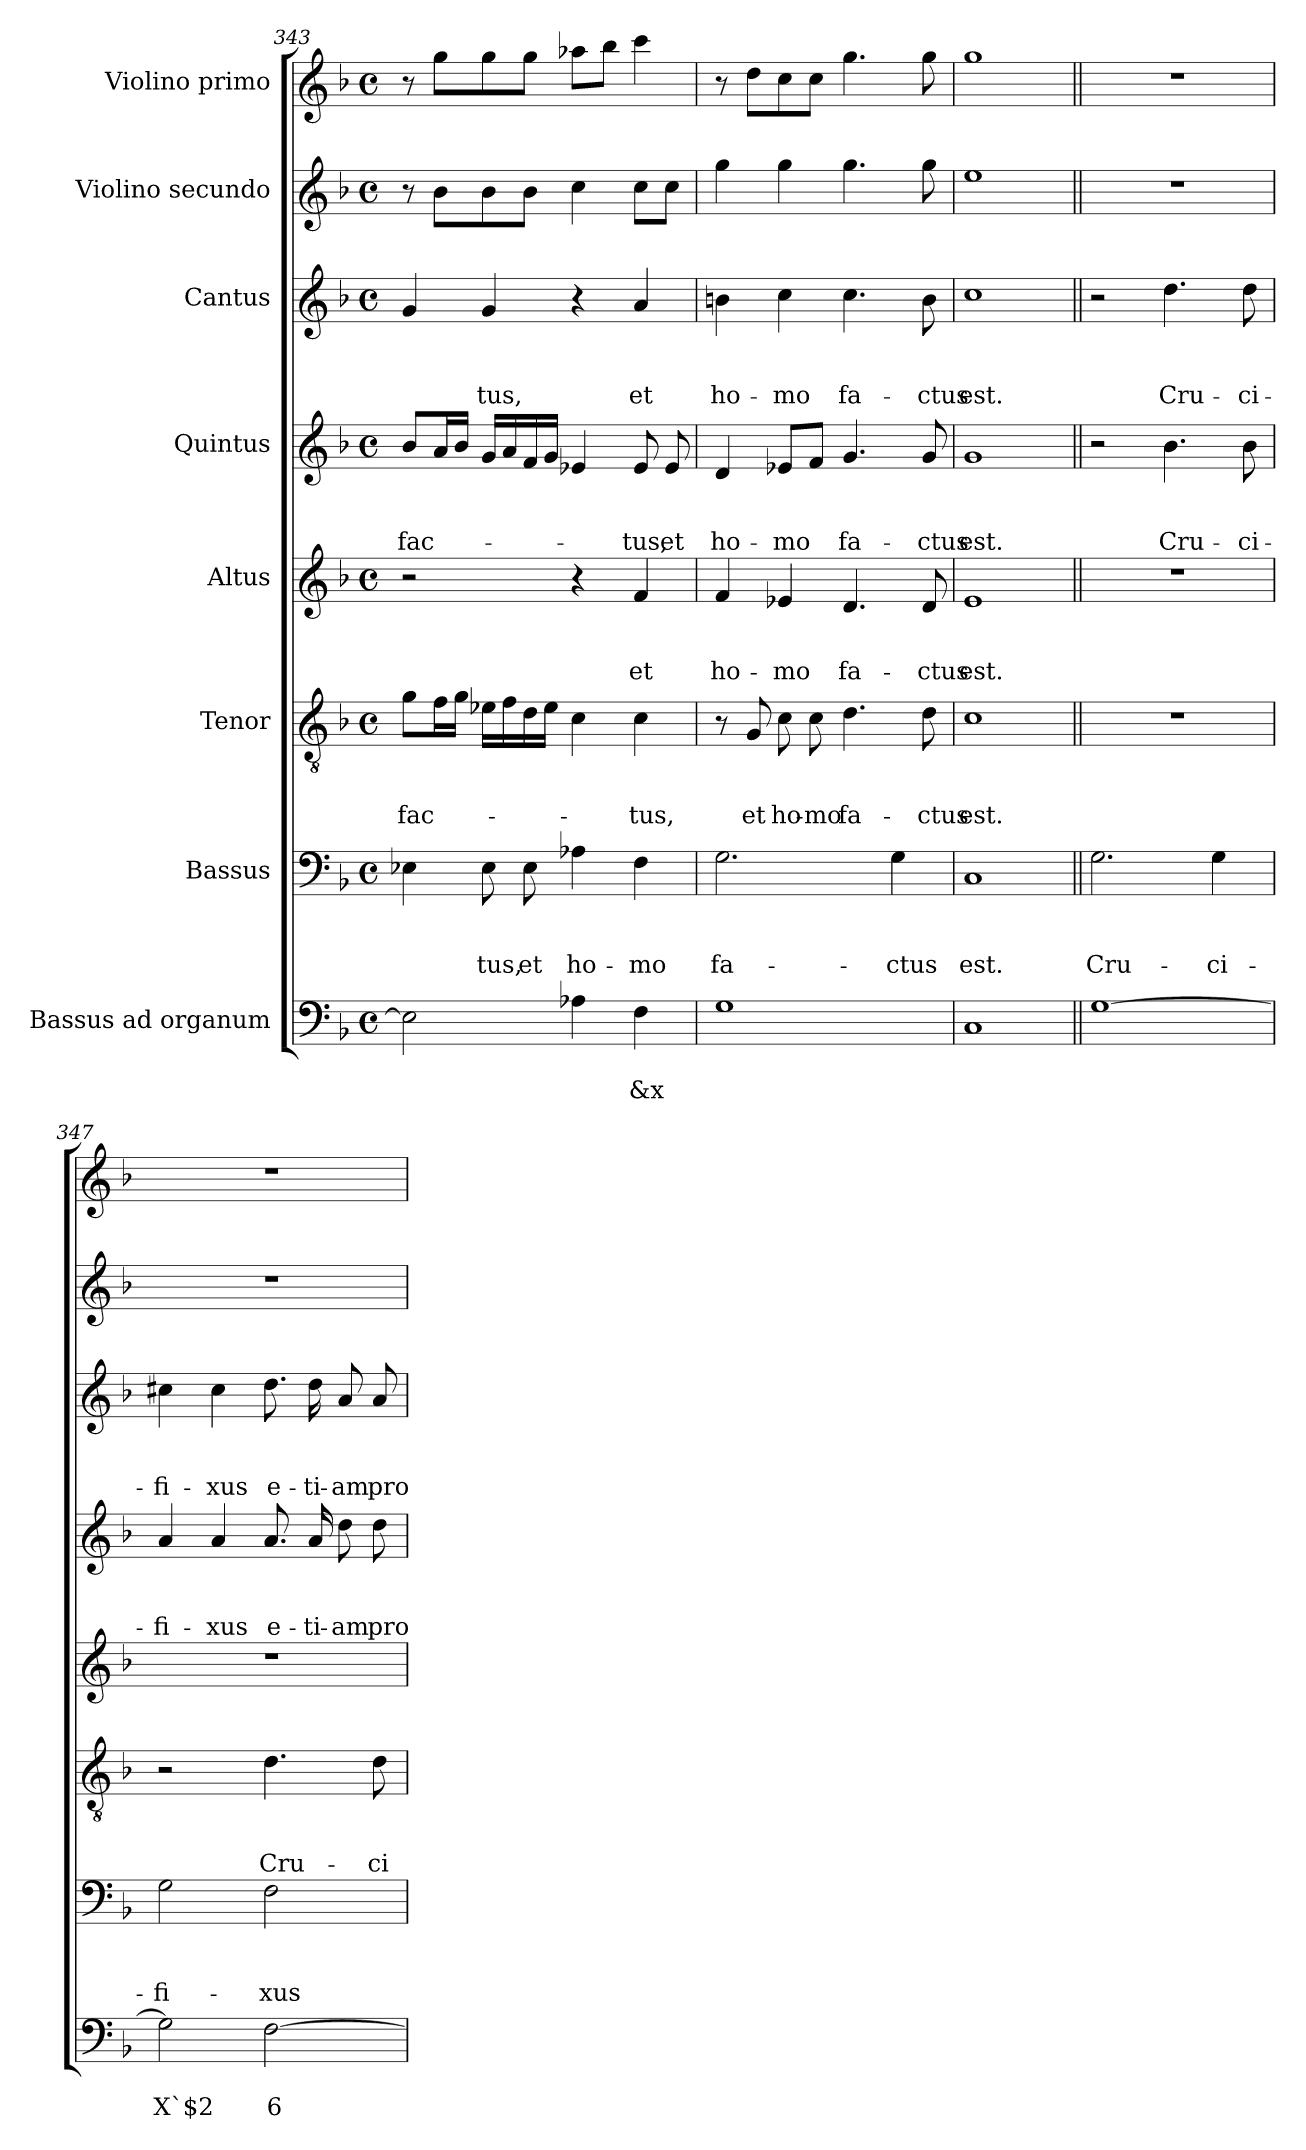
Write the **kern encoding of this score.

**kern	**text	**text	**kern	**text	**text	**text	**kern	**text	**text	**text	**kern	**text	**text	**text	**kern	**text	**text	**text	**kern	**text	**text	**text	**kern	**kern
*part8	*part8	*part8	*part7	*part7	*part7	*part7	*part6	*part6	*part6	*part6	*part5	*part5	*part5	*part5	*part4	*part4	*part4	*part4	*part3	*part3	*part3	*part3	*part2	*part1
*staff8	*staff8	*staff8	*staff7	*staff7	*staff7	*staff7	*staff6	*staff6	*staff6	*staff6	*staff5	*staff5	*staff5	*staff5	*staff4	*staff4	*staff4	*staff4	*staff3	*staff3	*staff3	*staff3	*staff2	*staff1
*I"Bassus ad  organum	*	*	*I"Bassus	*	*	*	*I"Tenor	*	*	*	*I"Altus	*	*	*	*I"Quintus	*	*	*	*I"Cantus	*	*	*	*I"Violino secundo	*I"Violino primo
*clefF4	*	*	*clefF4	*	*	*	*clefGv2	*	*	*	*clefG2	*	*	*	*clefG2	*	*	*	*clefG2	*	*	*	*clefG2	*clefG2
*k[b-]	*	*	*k[b-]	*	*	*	*k[b-]	*	*	*	*k[b-]	*	*	*	*k[b-]	*	*	*	*k[b-]	*	*	*	*k[b-]	*k[b-]
*F:	*	*	*F:	*	*	*	*F:	*	*	*	*F:	*	*	*	*F:	*	*	*	*F:	*	*	*	*F:	*F:
*M4/4	*	*	*M4/4	*	*	*	*M4/4	*	*	*	*M4/4	*	*	*	*M4/4	*	*	*	*M4/4	*	*	*	*M4/4	*M4/4
*met(c)	*	*	*met(c)	*	*	*	*met(c)	*	*	*	*met(c)	*	*	*	*met(c)	*	*	*	*met(c)	*	*	*	*met(c)	*met(c)
=343	=343	=343	=343	=343	=343	=343	=343	=343	=343	=343	=343	=343	=343	=343	=343	=343	=343	=343	=343	=343	=343	=343	=343	=343
!	!	!	!	!	!	!	!	!	!	!LO:LY:b	!	!	!	!	!	!	!	!LO:LY:b	!	!	!	!	!	!
2E-\]	.	.	4E-X\	.	.	.	8g\L	.	.	fac-	2r	.	.	.	8b-/L	.	.	fac-	4g/	.	.	.	8r	8r
.	.	.	.	.	.	.	16f\L	.	.	.	.	.	.	.	16a/L	.	.	.	.	.	.	.	8b-\L	8gg\L
.	.	.	.	.	.	.	16g\JJ	.	.	.	.	.	.	.	16b-/JJ	.	.	.	.	.	.	.	.	.
!	!	!	!	!	!	!LO:LY:b	!	!	!	!	!	!	!	!	!	!	!	!	!	!	!	!LO:LY:b	!	!
.	.	.	8E-\	.	.	-tus,	16e-X\LL	.	.	.	.	.	.	.	16g/LL	.	.	.	4g/	.	.	-tus,	8b-\	8gg\
.	.	.	.	.	.	.	16f\	.	.	.	.	.	.	.	16a/	.	.	.	.	.	.	.	.	.
!	!	!	!	!	!	!LO:LY:b	!	!	!	!	!	!	!	!	!	!	!	!	!	!	!	!	!	!
.	.	.	8E-\	.	.	et	16d\	.	.	.	.	.	.	.	16f/	.	.	.	.	.	.	.	8b-\J	8gg\J
.	.	.	.	.	.	.	16e-\JJ	.	.	.	.	.	.	.	16g/JJ	.	.	.	.	.	.	.	.	.
!	!	!	!	!	!	!LO:LY:b	!	!	!	!	!	!	!	!	!	!	!	!	!	!	!	!	!	!
4A-X\	.	.	4A-X\	.	.	ho-	4c\	.	.	.	4r	.	.	.	4e-X/	.	.	.	4r	.	.	.	4cc\	8aa-X\L
.	.	.	.	.	.	.	.	.	.	.	.	.	.	.	.	.	.	.	.	.	.	.	.	8bb-\J
!	!	!LO:LY:b	!	!	!	!LO:LY:b	!	!	!	!LO:LY:b	!	!	!	!LO:LY:b	!	!	!	!LO:LY:b	!	!	!	!LO:LY:b	!	!
4F\	.	&x	4F\	.	.	-mo	4c\	.	.	-tus,	4f/	.	.	et	8e-/	.	.	-tus,	4a/	.	.	et	8cc\L	4ccc\
!	!	!	!	!	!	!	!	!	!	!	!	!	!	!	!	!	!	!LO:LY:b	!	!	!	!	!	!
.	.	.	.	.	.	.	.	.	.	.	.	.	.	.	8e-/	.	.	et	.	.	.	.	8cc\J	.
=344	=344	=344	=344	=344	=344	=344	=344	=344	=344	=344	=344	=344	=344	=344	=344	=344	=344	=344	=344	=344	=344	=344	=344	=344
!	!	!	!	!	!	!LO:LY:b	!	!	!	!	!	!	!	!LO:LY:b	!	!	!	!LO:LY:b	!	!	!	!LO:LY:b	!	!
1G	.	.	2.G\	.	.	fa-	8r	.	.	.	4f/	.	.	ho-	4d/	.	.	ho-	4bn\	.	.	ho-	4gg\	8r
!	!	!	!	!	!	!	!	!	!	!LO:LY:b	!	!	!	!	!	!	!	!	!	!	!	!	!	!
.	.	.	.	.	.	.	8G/	.	.	et	.	.	.	.	.	.	.	.	.	.	.	.	.	8dd\L
!	!	!	!	!	!	!	!	!	!	!LO:LY:b	!	!	!	!LO:LY:b	!	!	!	!LO:LY:b	!	!	!	!LO:LY:b	!	!
.	.	.	.	.	.	.	8c\	.	.	ho-	4e-X/	.	.	-mo	8e-X/L	.	.	-mo	4cc\	.	.	-mo	4gg\	8cc\
!	!	!	!	!	!	!	!	!	!	!LO:LY:b	!	!	!	!	!	!	!	!	!	!	!	!	!	!
.	.	.	.	.	.	.	8c\	.	.	-mo	.	.	.	.	8f/J	.	.	.	.	.	.	.	.	8cc\J
!	!	!	!	!	!	!	!	!	!	!LO:LY:b	!	!	!	!LO:LY:b	!	!	!	!LO:LY:b	!	!	!	!LO:LY:b	!	!
.	.	.	.	.	.	.	4.d\	.	.	fa-	4.d/	.	.	fa-	4.g/	.	.	fa-	4.cc\	.	.	fa-	4.gg\	4.gg\
!	!	!	!	!	!	!LO:LY:b	!	!	!	!	!	!	!	!	!	!	!	!	!	!	!	!	!	!
.	.	.	4G\	.	.	-ctus	.	.	.	.	.	.	.	.	.	.	.	.	.	.	.	.	.	.
!	!	!	!	!	!	!	!	!	!	!LO:LY:b	!	!	!	!LO:LY:b	!	!	!	!LO:LY:b	!	!	!	!LO:LY:b	!	!
.	.	.	.	.	.	.	8d\	.	.	-ctus	8d/	.	.	-ctus	8g/	.	.	-ctus	8b\	.	.	-ctus	8gg\	8gg\
=345	=345	=345	=345	=345	=345	=345	=345	=345	=345	=345	=345	=345	=345	=345	=345	=345	=345	=345	=345	=345	=345	=345	=345	=345
!	!	!	!	!	!	!LO:LY:b	!	!	!	!LO:LY:b	!	!	!	!LO:LY:b	!	!	!	!LO:LY:b	!	!	!	!LO:LY:b	!	!
1C	.	.	1C	.	.	est.	1c	.	.	est.	1e	.	.	est.	1g	.	.	est.	1cc	.	.	est.	1ee	1gg
!!LO:LB:g=z
=346||	=346||	=346||	=346||	=346||	=346||	=346||	=346||	=346||	=346||	=346||	=346||	=346||	=346||	=346||	=346||	=346||	=346||	=346||	=346||	=346||	=346||	=346||	=346||	=346||
!	!	!	!	!	!	!LO:LY:b	!	!	!	!	!	!	!	!	!	!	!	!	!	!	!	!	!	!
[1G	.	.	2.G\	.	.	Cru-	1r	.	.	.	1r	.	.	.	2r	.	.	.	2r	.	.	.	1r	1r
!	!	!	!	!	!	!	!	!	!	!	!	!	!	!	!	!	!	!LO:LY:b	!	!	!	!LO:LY:b	!	!
.	.	.	.	.	.	.	.	.	.	.	.	.	.	.	4.b-\	.	.	Cru-	4.dd\	.	.	Cru-	.	.
!	!	!	!	!	!	!LO:LY:b	!	!	!	!	!	!	!	!	!	!	!	!	!	!	!	!	!	!
.	.	.	4G\	.	.	-ci-	.	.	.	.	.	.	.	.	.	.	.	.	.	.	.	.	.	.
!	!	!	!	!	!	!	!	!	!	!	!	!	!	!	!	!	!	!LO:LY:b	!	!	!	!LO:LY:b	!	!
.	.	.	.	.	.	.	.	.	.	.	.	.	.	.	8b-\	.	.	-ci-	8dd\	.	.	-ci-	.	.
=347	=347	=347	=347	=347	=347	=347	=347	=347	=347	=347	=347	=347	=347	=347	=347	=347	=347	=347	=347	=347	=347	=347	=347	=347
!	!	!LO:LY:b	!	!	!	!LO:LY:b	!	!	!	!	!	!	!	!	!	!	!	!LO:LY:b	!	!	!	!LO:LY:b	!	!
2G\]	.	X`$2	2G\	.	.	-fi-	2r	.	.	.	1r	.	.	.	4a/	.	.	-fi-	4cc#X\	.	.	-fi-	1r	1r
!	!	!	!	!	!	!	!	!	!	!	!	!	!	!	!	!	!	!LO:LY:b	!	!	!	!LO:LY:b	!	!
.	.	.	.	.	.	.	.	.	.	.	.	.	.	.	4a/	.	.	-xus	4cc#\	.	.	-xus	.	.
!	!	!LO:LY:b	!	!	!	!LO:LY:b	!	!	!	!LO:LY:b	!	!	!	!	!	!	!	!LO:LY:b	!	!	!	!LO:LY:b	!	!
[2F\	.	6	2F\	.	.	-xus	4.d\	.	.	Cru-	.	.	.	.	8.a/	.	.	e-	8.dd\	.	.	e-	.	.
!	!	!	!	!	!	!	!	!	!	!	!	!	!	!	!	!	!	!LO:LY:b	!	!	!	!LO:LY:b	!	!
.	.	.	.	.	.	.	.	.	.	.	.	.	.	.	16a/	.	.	-ti-	16dd\	.	.	-ti-	.	.
!	!	!	!	!	!	!	!	!	!	!	!	!	!	!	!	!	!	!LO:LY:b	!	!	!	!LO:LY:b	!	!
.	.	.	.	.	.	.	.	.	.	.	.	.	.	.	8dd\	.	.	-am	8a/	.	.	-am	.	.
!	!	!	!	!	!	!	!	!	!	!LO:LY:b	!	!	!	!	!	!	!	!LO:LY:b	!	!	!	!LO:LY:b	!	!
.	.	.	.	.	.	.	8d\	.	.	-ci-	.	.	.	.	8dd\	.	.	pro	8a/	.	.	pro	.	.
=	=	=	=	=	=	=	=	=	=	=	=	=	=	=	=	=	=	=	=	=	=	=	=	=
*-	*-	*-	*-	*-	*-	*-	*-	*-	*-	*-	*-	*-	*-	*-	*-	*-	*-	*-	*-	*-	*-	*-	*-	*-
